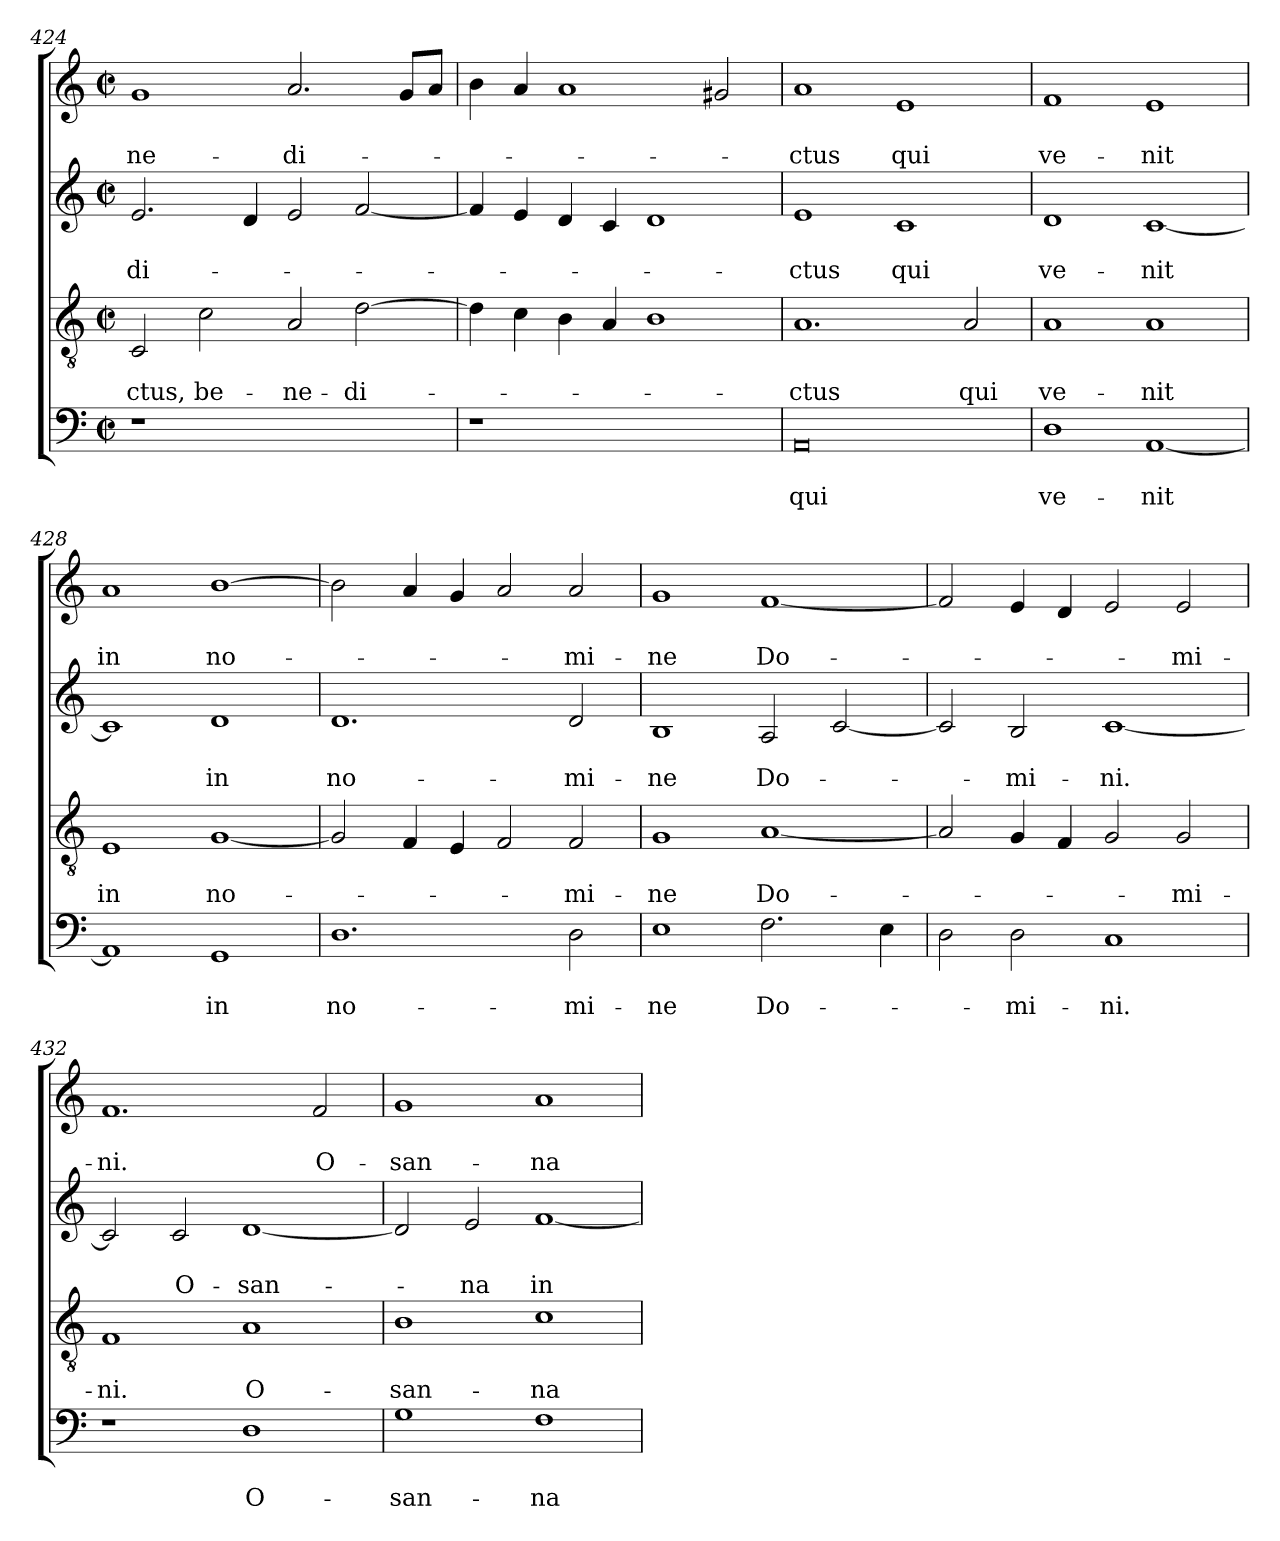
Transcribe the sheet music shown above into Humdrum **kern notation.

**kern	**text	**text	**kern	**text	**text	**kern	**text	**text	**kern	**text	**text
*part4	*part4	*part4	*part3	*part3	*part3	*part2	*part2	*part2	*part1	*part1	*part1
*staff4	*staff4	*staff4	*staff3	*staff3	*staff3	*staff2	*staff2	*staff2	*staff1	*staff1	*staff1
*clefF4	*	*	*clefGv2	*	*	*clefG2	*	*	*clefG2	*	*
*k[]	*	*	*k[]	*	*	*k[]	*	*	*k[]	*	*
*C:	*	*	*C:	*	*	*C:	*	*	*C:	*	*
*M2/2	*	*	*M2/2	*	*	*M2/2	*	*	*M2/2	*	*
*met(c|)	*	*	*met(c|)	*	*	*met(c|)	*	*	*met(c|)	*	*
=424	=424	=424	=424	=424	=424	=424	=424	=424	=424	=424	=424
!	!	!	!	!	!LO:LY:b	!	!	!LO:LY:b	!	!	!LO:LY:b
1r	.	.	2C/	.	-ctus,	2.e/	.	-di-	1g	.	-ne-
!	!	!	!	!	!LO:LY:b	!	!	!	!	!	!
.	.	.	2c\	.	be-	.	.	.	.	.	.
.	.	.	.	.	.	4d/	.	.	.	.	.
!	!	!	!	!	!LO:LY:b	!	!	!	!	!	!LO:LY:b
1ryy	.	.	2A/	.	-ne-	2e/	.	.	2.a/	.	-di-
!	!	!	!	!	!LO:LY:b	!	!	!	!	!	!
.	.	.	[2d\	.	-di-	[2f/	.	.	.	.	.
.	.	.	.	.	.	.	.	.	8g/L	.	.
.	.	.	.	.	.	.	.	.	8a/J	.	.
=425	=425	=425	=425	=425	=425	=425	=425	=425	=425	=425	=425
1r	.	.	4d\]	.	.	4f/]	.	.	4b\	.	.
.	.	.	4c\	.	.	4e/	.	.	4a/	.	.
.	.	.	4B\	.	.	4d/	.	.	1a	.	.
.	.	.	4A/	.	.	4c/	.	.	.	.	.
1ryy	.	.	1B	.	.	1d	.	.	.	.	.
.	.	.	.	.	.	.	.	.	2g#X/	.	.
=426	=426	=426	=426	=426	=426	=426	=426	=426	=426	=426	=426
!	!	!LO:LY:b	!	!	!LO:LY:b	!	!	!LO:LY:b	!	!	!LO:LY:b
0AA	.	qui	1.A	.	-ctus	1e	.	-ctus	1a	.	-ctus
!	!	!	!	!	!	!	!	!LO:LY:b	!	!	!LO:LY:b
.	.	.	.	.	.	1c	.	qui	1e	.	qui
!	!	!	!	!	!LO:LY:b	!	!	!	!	!	!
.	.	.	2A/	.	qui	.	.	.	.	.	.
!!LO:LB:g=z
=427	=427	=427	=427	=427	=427	=427	=427	=427	=427	=427	=427
!	!	!LO:LY:b	!	!	!LO:LY:b	!	!	!LO:LY:b	!	!	!LO:LY:b
1D	.	ve-	1A	.	ve-	1d	.	ve-	1f	.	ve-
!	!	!LO:LY:b	!	!	!LO:LY:b	!	!	!LO:LY:b	!	!	!LO:LY:b
[1AA	.	-nit	1A	.	-nit	[1c	.	-nit	1e	.	-nit
=428	=428	=428	=428	=428	=428	=428	=428	=428	=428	=428	=428
!	!	!	!	!	!LO:LY:b	!	!	!	!	!	!LO:LY:b
1AA]	.	.	1E	.	in	1c]	.	.	1a	.	in
!	!	!LO:LY:b	!	!	!LO:LY:b	!	!	!LO:LY:b	!	!	!LO:LY:b
1GG	.	in	[1G	.	no-	1d	.	in	[1b	.	no-
=429	=429	=429	=429	=429	=429	=429	=429	=429	=429	=429	=429
!	!	!LO:LY:b	!	!	!	!	!	!LO:LY:b	!	!	!
1.D	.	no-	2G/]	.	.	1.d	.	no-	2b\]	.	.
.	.	.	4F/	.	.	.	.	.	4a/	.	.
.	.	.	4E/	.	.	.	.	.	4g/	.	.
.	.	.	2F/	.	.	.	.	.	2a/	.	.
!	!	!LO:LY:b	!	!	!LO:LY:b	!	!	!LO:LY:b	!	!	!LO:LY:b
2D\	.	-mi-	2F/	.	-mi-	2d/	.	-mi-	2a/	.	-mi-
=430	=430	=430	=430	=430	=430	=430	=430	=430	=430	=430	=430
!	!	!LO:LY:b	!	!	!LO:LY:b	!	!	!LO:LY:b	!	!	!LO:LY:b
1E	.	-ne	1G	.	-ne	1B	.	-ne	1g	.	-ne
!	!	!LO:LY:b	!	!	!LO:LY:b	!	!	!LO:LY:b	!	!	!LO:LY:b
2.F\	.	Do-	[1A	.	Do-	2A/	.	Do-	[1f	.	Do-
.	.	.	.	.	.	[2c/	.	.	.	.	.
4E\	.	.	.	.	.	.	.	.	.	.	.
=431	=431	=431	=431	=431	=431	=431	=431	=431	=431	=431	=431
2D\	.	.	2A/]	.	.	2c/]	.	.	2f/]	.	.
!	!	!LO:LY:b	!	!	!	!	!	!LO:LY:b	!	!	!
2D\	.	-mi-	4G/	.	.	2B/	.	-mi-	4e/	.	.
.	.	.	4F/	.	.	.	.	.	4d/	.	.
!	!	!LO:LY:b	!	!	!	!	!	!LO:LY:b	!	!	!
1C	.	-ni.	2G/	.	.	[1c	.	-ni.	2e/	.	.
!	!	!	!	!	!LO:LY:b	!	!	!	!	!	!LO:LY:b
.	.	.	2G/	.	-mi-	.	.	.	2e/	.	-mi-
=432	=432	=432	=432	=432	=432	=432	=432	=432	=432	=432	=432
!	!	!	!	!	!LO:LY:b	!	!	!	!	!	!LO:LY:b
1r	.	.	1F	.	-ni.	2c/]	.	.	1.f	.	-ni.
!	!	!	!	!	!	!	!	!LO:LY:b	!	!	!
.	.	.	.	.	.	2c/	.	O-	.	.	.
!	!	!LO:LY:b	!	!	!LO:LY:b	!	!	!LO:LY:b	!	!	!
1D	.	O-	1A	.	O-	[1d	.	-san-	.	.	.
!	!	!	!	!	!	!	!	!	!	!	!LO:LY:b
.	.	.	.	.	.	.	.	.	2f/	.	O-
!!LO:LB:g=z
=433	=433	=433	=433	=433	=433	=433	=433	=433	=433	=433	=433
!	!	!LO:LY:b	!	!	!LO:LY:b	!	!	!	!	!	!LO:LY:b
1G	.	-san-	1B	.	-san-	2d/]	.	.	1g	.	-san-
!	!	!	!	!	!	!	!	!LO:LY:b	!	!	!
.	.	.	.	.	.	2e/	.	-na	.	.	.
!	!	!LO:LY:b	!	!	!LO:LY:b	!	!	!LO:LY:b	!	!	!LO:LY:b
1F	.	-na	1c	.	-na	[1f	.	in	1a	.	-na
=	=	=	=	=	=	=	=	=	=	=	=
*-	*-	*-	*-	*-	*-	*-	*-	*-	*-	*-	*-
